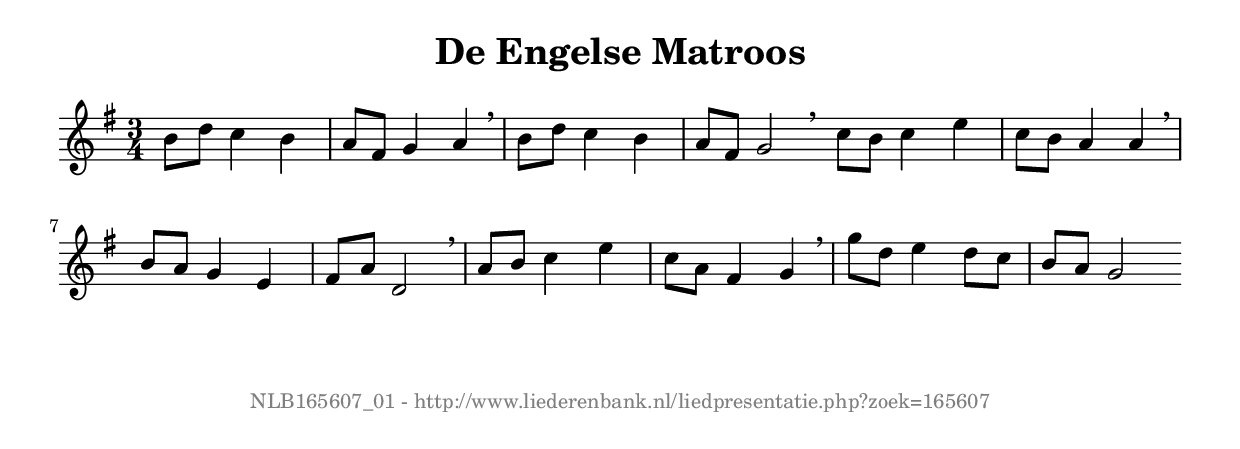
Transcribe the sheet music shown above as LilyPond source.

%
% produced by wce2krn 1.64 (7 June 2014)
%
\version"2.16"
#(append! paper-alist '(("long" . (cons (* 210 mm) (* 2000 mm)))))
#(set-default-paper-size "long")
sb = {\breathe}
mBreak = {\breathe }
bBreak = {\breathe }
x = {\once\override NoteHead #'style = #'cross }
gl=\glissando
itime={\override Staff.TimeSignature #'stencil = ##f }
ficta = {\once\set suggestAccidentals = ##t}
fine = {\once\override Score.RehearsalMark #'self-alignment-X = #1 \mark \markup {\italic{Fine}}}
dc = {\once\override Score.RehearsalMark #'self-alignment-X = #1 \mark \markup {\italic{D.C.}}}
dcf = {\once\override Score.RehearsalMark #'self-alignment-X = #1 \mark \markup {\italic{D.C. al Fine}}}
dcc = {\once\override Score.RehearsalMark #'self-alignment-X = #1 \mark \markup {\italic{D.C. al Coda}}}
ds = {\once\override Score.RehearsalMark #'self-alignment-X = #1 \mark \markup {\italic{D.S.}}}
dsf = {\once\override Score.RehearsalMark #'self-alignment-X = #1 \mark \markup {\italic{D.S. al Fine}}}
dsc = {\once\override Score.RehearsalMark #'self-alignment-X = #1 \mark \markup {\italic{D.S. al Coda}}}
pv = {\set Score.repeatCommands = #'((volta "1"))}
sv = {\set Score.repeatCommands = #'((volta "2"))}
tv = {\set Score.repeatCommands = #'((volta "3"))}
qv = {\set Score.repeatCommands = #'((volta "4"))}
xv = {\set Score.repeatCommands = #'((volta #f))}
\header{ tagline = ""
title = "De Engelse Matroos"
}
\score {{
\key g \major
\relative g'
{
\set melismaBusyProperties = #'()
\time 3/4
\tempo 4=120
\override Score.MetronomeMark #'transparent = ##t
\override Score.RehearsalMark #'break-visibility = #(vector #t #t #f)
b8 d c4 b a8 fis g4 a \sb b8 d c4 b a8 fis g2 \bar ":|:" \bBreak
c8 b c4 e c8 b a4 a \sb b8 a g4 e fis8 a d,2 \mBreak \bar "|"
a'8 b c4 e c8 a fis4 g \sb g'8 d e4 d8 c b a g2 \bar":|"
 }}
 \midi { }
 \layout {
            indent = 0.0\cm
}
}
\markup { \vspace #0 } \markup { \with-color #grey \fill-line { \center-column { \smaller "NLB165607_01 - http://www.liederenbank.nl/liedpresentatie.php?zoek=165607" } } }
